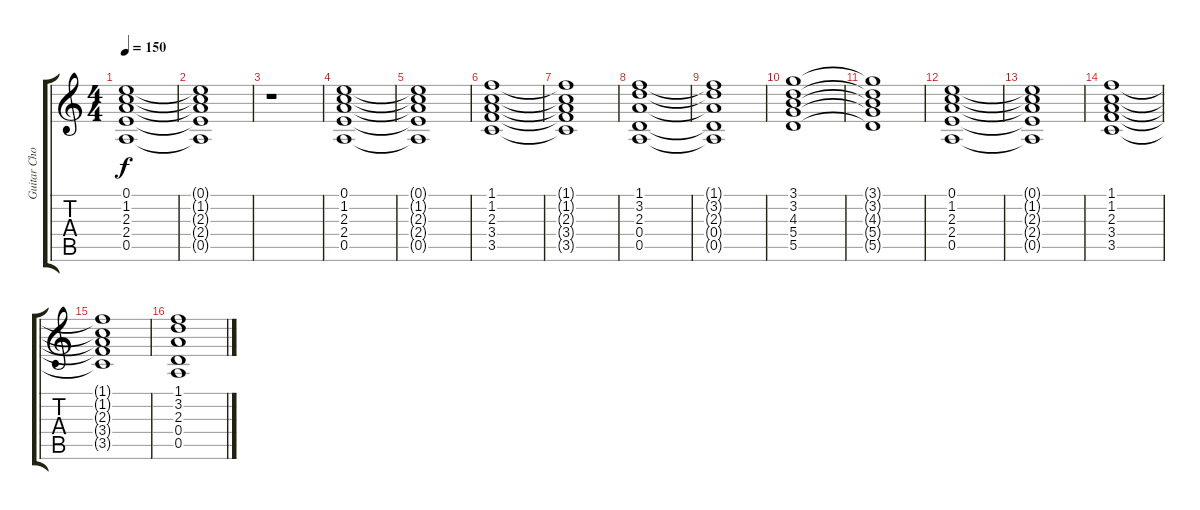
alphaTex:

\track ("Guitar Chords" "Guitar Cho") {instrument acousticguitarsteel}
\staff {score tabs}
\tuning (E4 B3 G3 D3 A2 E2) {hide}
\ts (4 4)
\tempo 150
\clef g2
\ks c
(0.1 1.2 2.3 2.4 0.5).1{dy f} |
(0.1{t} 1.2{t} 2.3{t} 2.4{t} 0.5{t}).1 |
r.1 |
(0.1 1.2 2.3 2.4 0.5).1 |
(0.1{t} 1.2{t} 2.3{t} 2.4{t} 0.5{t}).1 |
(1.1 1.2 2.3 3.4 3.5).1 |
(1.1{t} 1.2{t} 2.3{t} 3.4{t} 3.5{t}).1 |
(1.1 3.2 2.3 0.4 0.5).1 |
(1.1{t} 3.2{t} 2.3{t} 0.4{t} 0.5{t}).1 |
(3.1 3.2 4.3 5.4 5.5).1 |
(3.1{t} 3.2{t} 4.3{t} 5.4{t} 5.5{t}).1 |
(0.1 1.2 2.3 2.4 0.5).1 |
(0.1{t} 1.2{t} 2.3{t} 2.4{t} 0.5{t}).1 |
(1.1 1.2 2.3 3.4 3.5).1 |
(1.1{t} 1.2{t} 2.3{t} 3.4{t} 3.5{t}).1 |
(1.1 3.2 2.3 0.4 0.5).1
